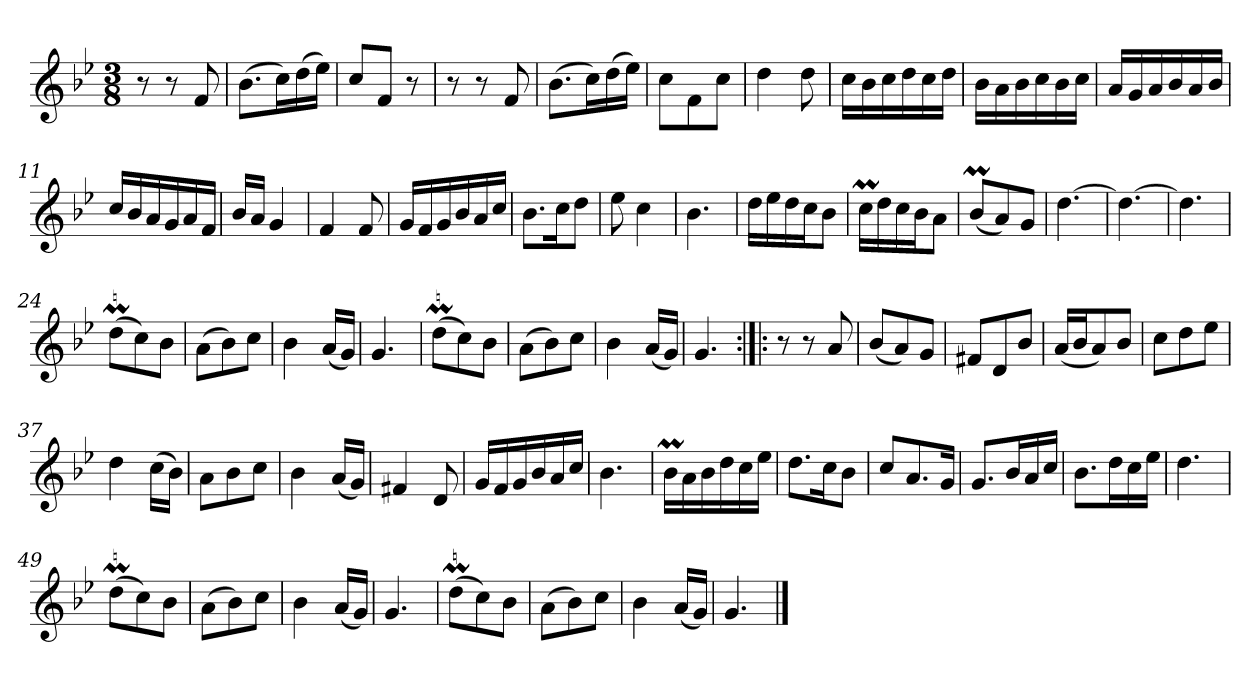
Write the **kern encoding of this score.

**kern
*part1
*staff1
*clefG2
*k[b-e-]
*g:
*M3/8
*MM120
=1
8r
8r
8f
=2
(8.b-\L
16cc\L)
(16dd\
16ee-\JJ)
=3
8cc/L
8f/J
8r
=4
8r
8r
8f
=5
(8.b-\L
16cc\L)
(16dd\
16ee-\JJ)
=6
8cc\L
8f\
8cc\J
=7
4dd
8dd
=8
16cc\LL
16b-\
16cc\
16dd\
16cc\
16dd\JJ
=9
16b-\LL
16a\
16b-\
16cc\
16b-\
16cc\JJ
=10
16a/LL
16g/
16a/
16b-/
16a/
16b-/JJ
=11
16cc/LL
16b-/
16a/
16g/
16a/
16f/JJ
=12
16b-/LL
16a/JJ
4g
=13
4f
8f
=14
16g/LL
16f/
16g/
16b-/
16a/
16cc/JJ
=15
8.b-\L
16cc\K
8dd\J
=16
8ee-
4cc
=17
4.b-
=18
16dd\LL
16ee-\
16dd\
16cc\J
8b-\J
=19
16ccM\LL
16dd\
16cc\
16b-\J
8a\J
=20
(8b-M/L
8a/)
8g/J
=21
[4.dd
=22
4.dd_
=23
4.dd]
=24
(8ddM\L
8cc\)
8b-\J
=25
(8a\L
8b-\)
8cc\J
=26
4b-
(16a/LL
16g/JJ)
=27
4.g
=28
(8ddM\L
8cc\)
8b-\J
=29
(8a\L
8b-\)
8cc\J
=30
4b-
(16a/LL
16g/JJ)
=31
4.g
=32:|!|:
8r
8r
8a
=33
(8b-/L
8a/)
8g/J
=34
8f#X/L
8d/
8b-/J
=35
(16a/LL
16b-/J
8a/)
8b-/J
=36
8cc\L
8dd\
8ee-\J
=37
4dd
(16cc\LL
16b-\JJ)
=38
8a\L
8b-\
8cc\J
=39
4b-
(16a/LL
16g/JJ)
=40
4f#X
8d
=41
16g/LL
16f/
16g/
16b-/
16a/
16cc/JJ
=42
4.b-
=43
16b-M\LL
16a\
16b-\
16dd\
16cc\
16ee-\JJ
=44
8.dd\L
16cc\K
8b-\J
=45
8cc/L
8.a/
16g/Jk
=46
8.g/L
16b-/L
16a/
16cc/JJ
=47
8.b-\L
16dd\L
16cc\
16ee-\JJ
=48
4.dd
=49
(8ddM\L
8cc\)
8b-\J
=50
(8a\L
8b-\)
8cc\J
=51
4b-
(16a/LL
16g/JJ)
=52
4.g
=53
(8ddM\L
8cc\)
8b-\J
=54
(8a\L
8b-\)
8cc\J
=55
4b-
(16a/LL
16g/JJ)
=56
4.g
==
*-
